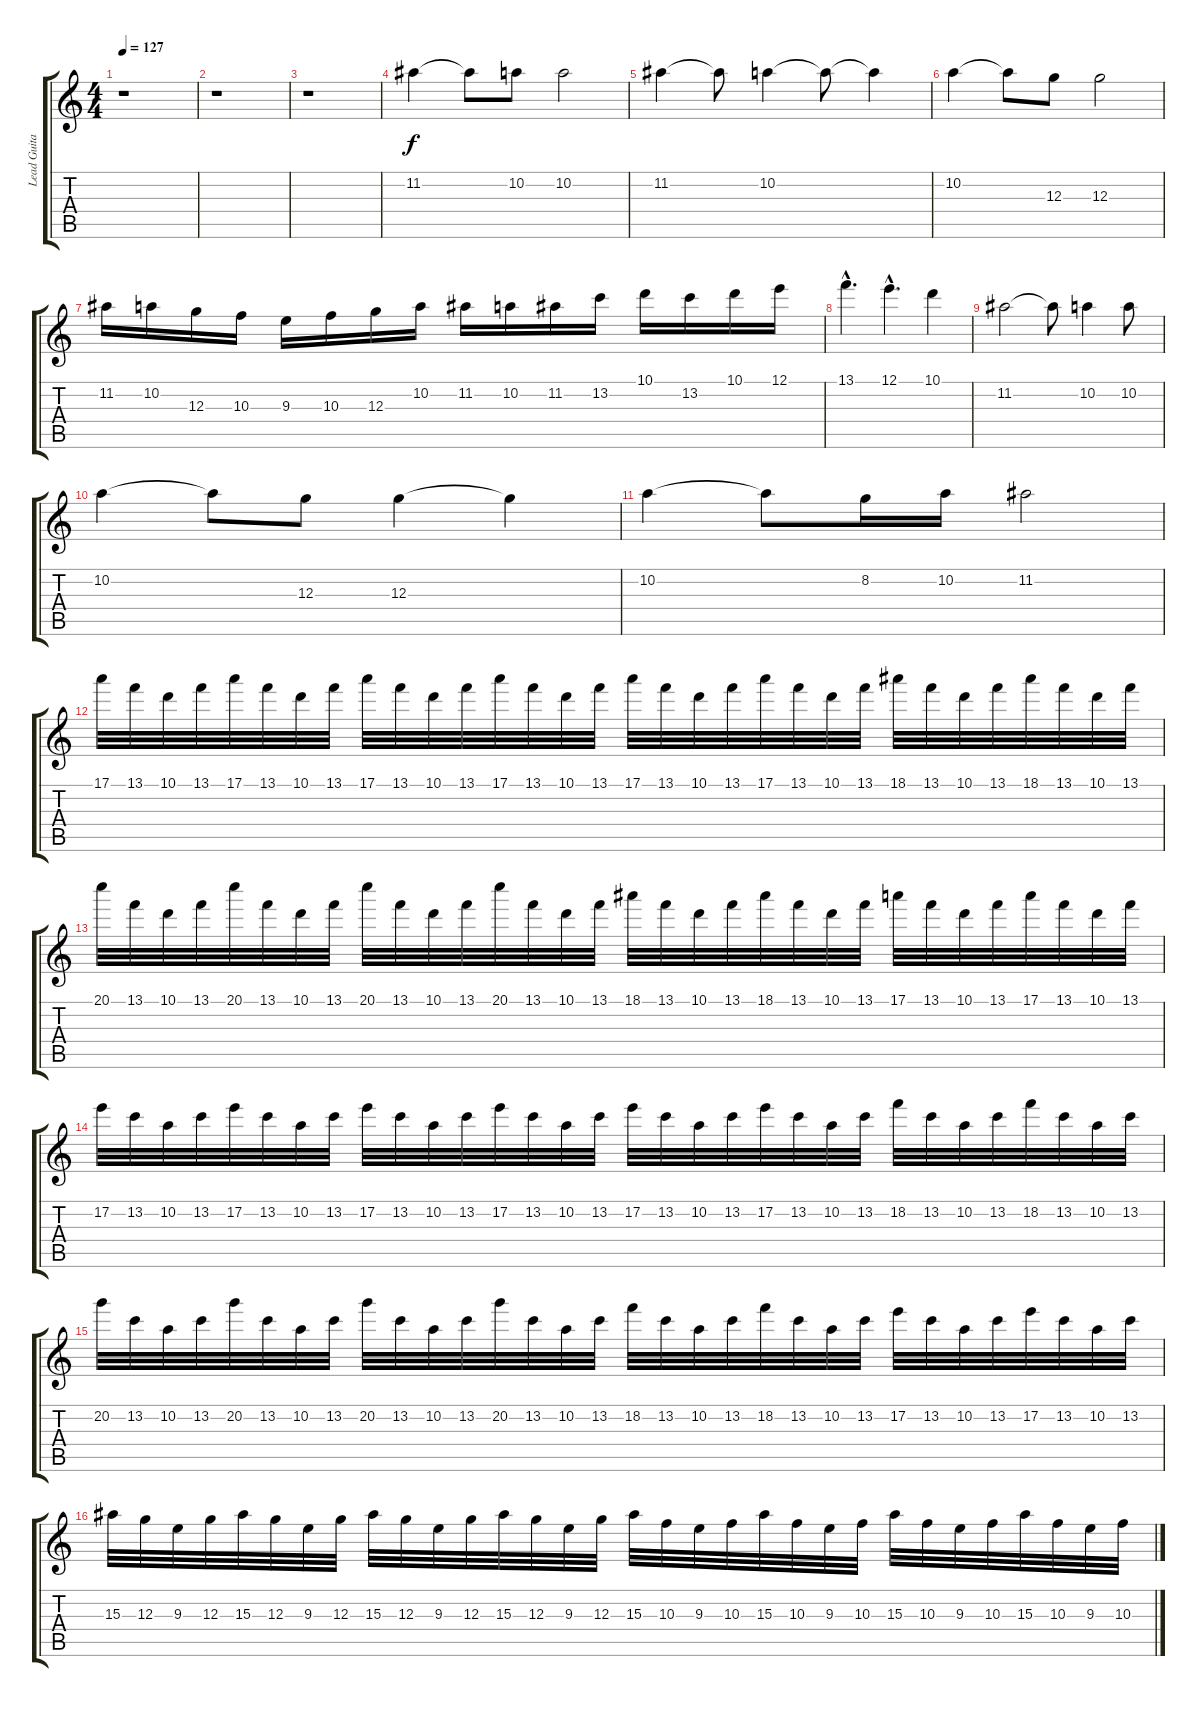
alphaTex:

\track ("Lead Guitar" "Lead Guita") {instrument distortionguitar}
\staff {score tabs}
\tuning (E4 B3 G3 D3 A2 E2) {hide}
\ts (4 4)
\tempo 127
\clef g2
\ks c
r.1{dy f} |
r.1 |
r.1 |
11.2.4{volume 16} 11.2{t}.8 10.2.8 10.2.2 |
11.2.4 11.2{t}.8 10.2.4 10.2{t}.8 10.2{t}.4 |
10.2.4 10.2{t}.8 12.3.8 12.3.2 |
11.2.16 10.2.16 12.3.16 10.3.16 9.3.16 10.3.16 12.3.16 10.2.16 11.2.16 10.2.16 11.2.16 13.2.16 10.1.16 13.2.16 10.1.16 12.1.16 |
13.1{hac}.4{d} 12.1{hac}.4{d} 10.1.4 |
11.2.2 11.2{t}.8 10.2.4 10.2.8 |
10.2.4 10.2{t}.8 12.3.8 12.3.4 12.3{t}.4 |
10.2.4 10.2{t}.8 8.2.16 10.2.16 11.2.2 |
17.1.32 13.1.32 10.1.32 13.1.32 17.1.32 13.1.32 10.1.32 13.1.32 17.1.32 13.1.32 10.1.32 13.1.32 17.1.32 13.1.32 10.1.32 13.1.32 17.1.32 13.1.32 10.1.32 13.1.32 17.1.32 13.1.32 10.1.32 13.1.32 18.1.32 13.1.32 10.1.32 13.1.32 18.1.32 13.1.32 10.1.32 13.1.32 |
20.1.32 13.1.32 10.1.32 13.1.32 20.1.32 13.1.32 10.1.32 13.1.32 20.1.32 13.1.32 10.1.32 13.1.32 20.1.32 13.1.32 10.1.32 13.1.32 18.1.32 13.1.32 10.1.32 13.1.32 18.1.32 13.1.32 10.1.32 13.1.32 17.1.32 13.1.32 10.1.32 13.1.32 17.1.32 13.1.32 10.1.32 13.1.32 |
17.2.32 13.2.32 10.2.32 13.2.32 17.2.32 13.2.32 10.2.32 13.2.32 17.2.32 13.2.32 10.2.32 13.2.32 17.2.32 13.2.32 10.2.32 13.2.32 17.2.32 13.2.32 10.2.32 13.2.32 17.2.32 13.2.32 10.2.32 13.2.32 18.2.32 13.2.32 10.2.32 13.2.32 18.2.32 13.2.32 10.2.32 13.2.32 |
20.2.32 13.2.32 10.2.32 13.2.32 20.2.32 13.2.32 10.2.32 13.2.32 20.2.32 13.2.32 10.2.32 13.2.32 20.2.32 13.2.32 10.2.32 13.2.32 18.2.32 13.2.32 10.2.32 13.2.32 18.2.32 13.2.32 10.2.32 13.2.32 17.2.32 13.2.32 10.2.32 13.2.32 17.2.32 13.2.32 10.2.32 13.2.32 |
15.3.32 12.3.32 9.3.32 12.3.32 15.3.32 12.3.32 9.3.32 12.3.32 15.3.32 12.3.32 9.3.32 12.3.32 15.3.32 12.3.32 9.3.32 12.3.32 15.3.32 10.3.32 9.3.32 10.3.32 15.3.32 10.3.32 9.3.32 10.3.32 15.3.32 10.3.32 9.3.32 10.3.32 15.3.32 10.3.32 9.3.32 10.3.32
